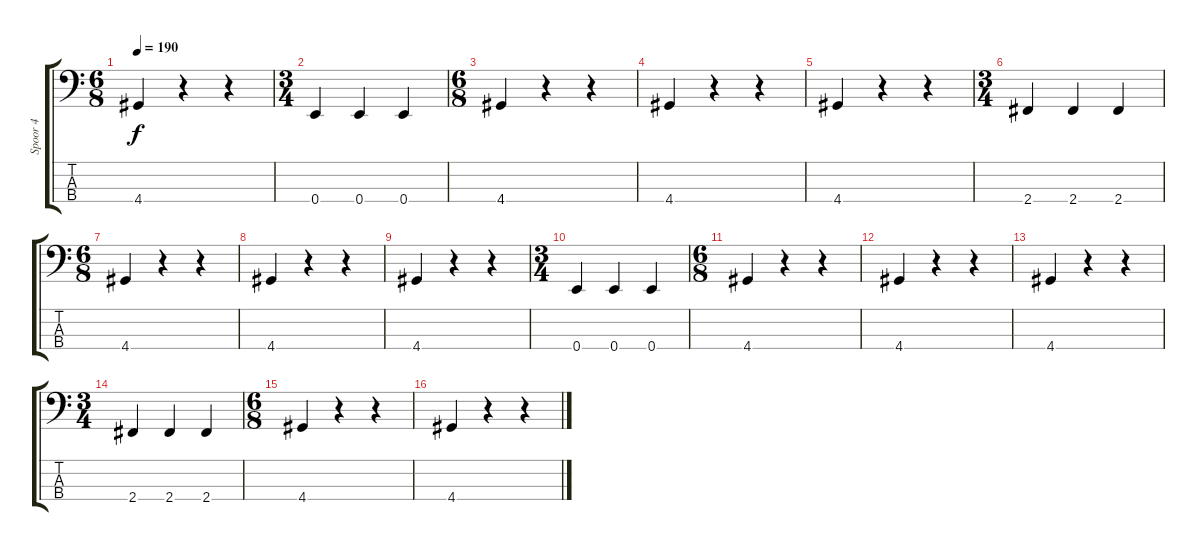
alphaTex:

\track ("Spoor 4" "Spoor 4") {instrument electricbassfinger}
\staff {score tabs}
\tuning (G2 D2 A1 E1) {hide}
\ts (6 8)
\tempo 190
\clef f4
\ks c
4.4.4{dy f} r.4 r.4 |
\ts (3 4)
0.4.4 0.4.4 0.4.4 |
\ts (6 8)
4.4.4 r.4 r.4 |
4.4.4 r.4 r.4 |
4.4.4 r.4 r.4 |
\ts (3 4)
2.4.4 2.4.4 2.4.4 |
\ts (6 8)
4.4.4 r.4 r.4 |
4.4.4 r.4 r.4 |
4.4.4 r.4 r.4 |
\ts (3 4)
0.4.4 0.4.4 0.4.4 |
\ts (6 8)
4.4.4 r.4 r.4 |
4.4.4 r.4 r.4 |
4.4.4 r.4 r.4 |
\ts (3 4)
2.4.4 2.4.4 2.4.4 |
\ts (6 8)
4.4.4 r.4 r.4 |
4.4.4 r.4 r.4
